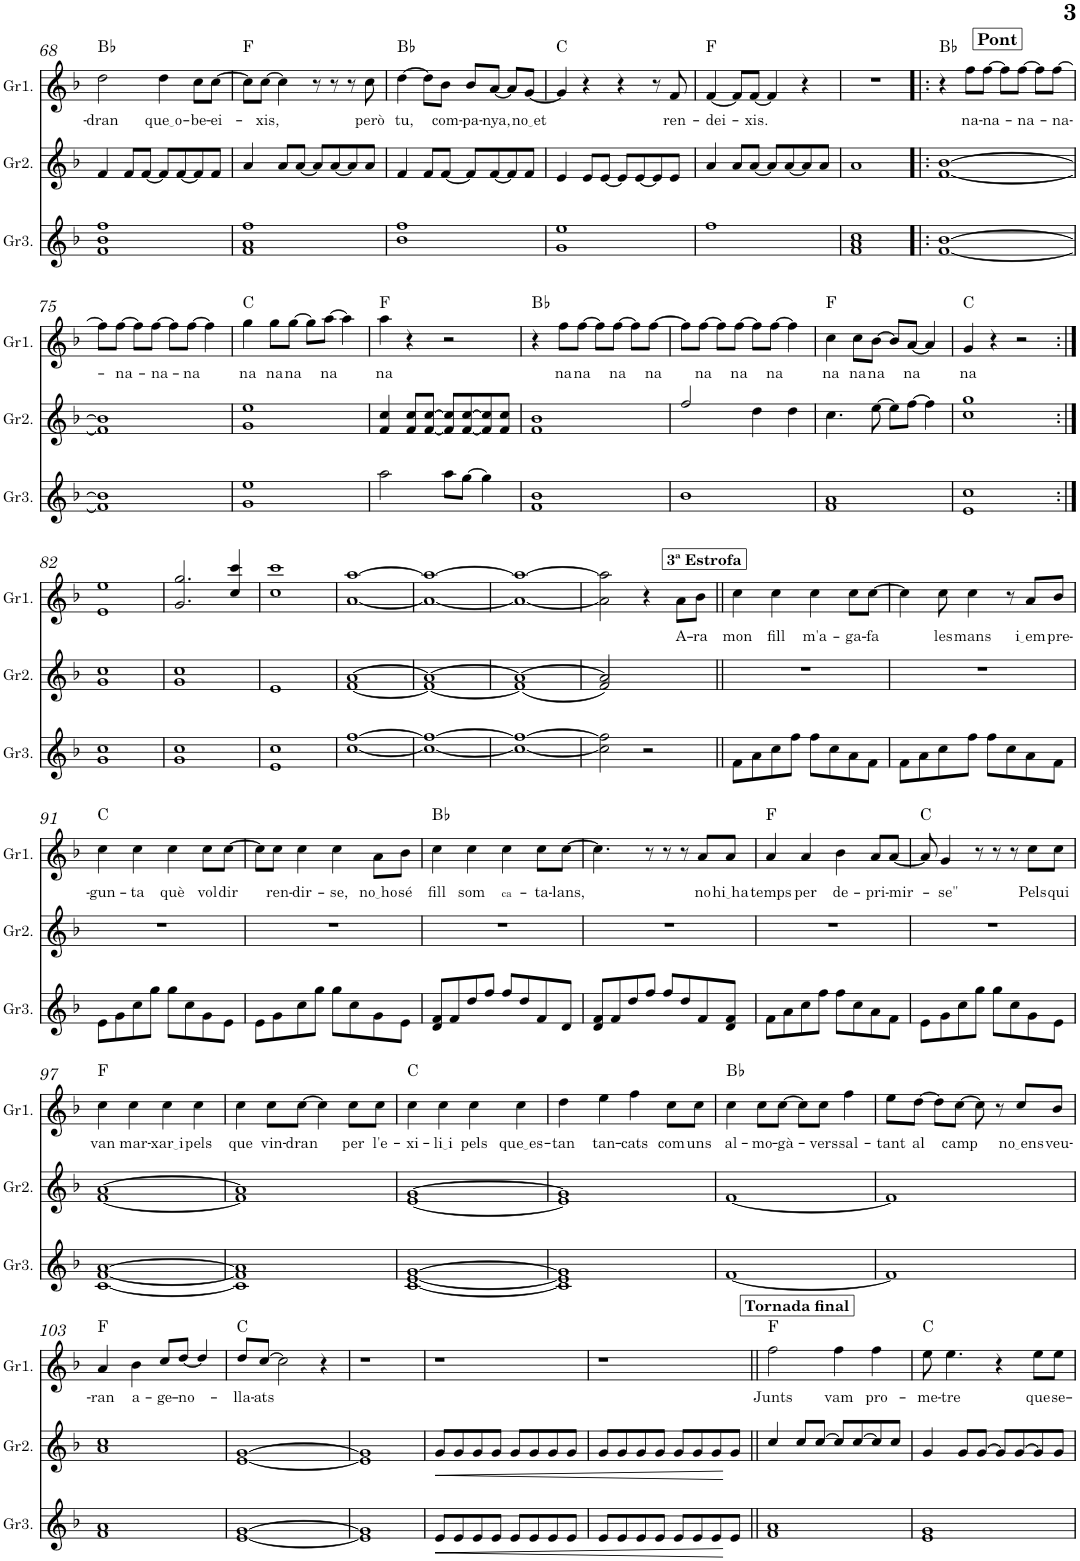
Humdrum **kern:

**kern	**dynam	**kern	**dynam	**kern	**text	**harte
*part3	*part3	*part2	*part2	*part1	*part1	*part1
*staff3	*staff3	*staff2	*staff2	*staff1	*staff1	*
*I"Gralla3	*	*I"Gralla2	*	*I"Gralla1	*	*
*I'Gr3.	*	*I'Gr2.	*	*I'Gr1.	*	*
!!LO:PB:g=z
*clefG2	*	*clefG2	*	*clefG2	*	*
*k[b-]	*	*k[b-]	*	*k[b-]	*	*
*M4/4	*	*M4/4	*	*M4/4	*	*
=68	=68	=68	=68	=68	=68	=68
!	!	!	!	!	!LO:LY:b	!
1f 1b- 1ff	.	4f/	.	2dd\	-dran	Bb:maj
.	.	8f/L	.	.	.	.
.	.	[<8f/J	.	.	.	.
!	!	!	!	!	!LO:LY:b	!
.	.	8f/L]	.	4dd\	que o	.
.	.	[<8f/	.	.	.	.
!	!	!	!	!	!LO:LY:b	!
.	.	8f/]	.	8cc\L	-be-	.
!	!	!	!	!	!LO:LY:b	!
.	.	8f/J	.	[>8cc\J	-ei-	.
=69	=69	=69	=69	=69	=69	=69
1f 1a 1ff	.	4a/	.	8cc\L]	.	F:maj
!	!	!	!	!	!LO:LY:b	!
.	.	.	.	[>8cc\J	-xis,	.
.	.	8a/L	.	4cc\]	.	.
.	.	[8a/J	.	.	.	.
.	.	8a/L]	.	8r	.	.
.	.	[8a/	.	8r	.	.
.	.	8a/]	.	8r	.	.
!	!	!	!	!	!LO:LY:b	!
.	.	8a/J	.	8cc\	però	.
=70	=70	=70	=70	=70	=70	=70
!	!	!	!	!	!LO:LY:b	!
1b- 1ff	.	4f/	.	[>4dd\	tu,	Bb:maj
.	.	8f/L	.	8dd\L]	.	.
!	!	!	!	!	!LO:LY:b	!
.	.	[<8f/J	.	8b-\J	com-	.
!	!	!	!	!	!LO:LY:b	!
.	.	8f/L]	.	8b-/L	-pa-	.
!	!	!	!	!	!LO:LY:b	!
.	.	[<8f/	.	[<8a/J	-nya,	.
.	.	8f/]	.	8a/L]	.	.
!	!	!	!	!	!LO:LY:b	!
.	.	8f/J	.	[<8g/J	no et	.
=71	=71	=71	=71	=71	=71	=71
1g 1ee	.	4e/	.	4g/]	.	C:maj
.	.	8e/L	.	4r	.	.
.	.	[<8e/J	.	.	.	.
.	.	8e/L]	.	4r	.	.
.	.	[8e/	.	.	.	.
.	.	8e/]	.	8r	.	.
!	!	!	!	!	!LO:LY:b	!
.	.	8e/J	.	8f/	ren-	.
=72	=72	=72	=72	=72	=72	=72
!	!	!	!	!	!LO:LY:b	!
1ff	.	4a/	.	[<4f/	-dei-	F:maj
.	.	8a/L	.	8f/L]	.	.
!	!	!	!	!	!LO:LY:b	!
.	.	[8a/J	.	[<8f/J	-xis.	.
.	.	8a/L]	.	4f/]	.	.
.	.	[8a/	.	.	.	.
.	.	8a/]	.	4r	.	.
.	.	8a/J	.	.	.	.
=73	=73	=73	=73	=73	=73	=73
*^	*	*	*	*	*	*
1a 1cc	1f	.	1a	.	1r	.	.
=74!|:	=74!|:	=74!|:	=74!|:	=74!|:	=74!|:	=74!|:	=74!|:
!	!	!	!	!	!LO:TX:a:B:t=Pont	!	!
*v	*v	*	*	*	*	*	*
[<1f [>1b-	.	[<1f [>1b-	.	4r	.	Bb:maj
!	!	!	!	!	!LO:LY:b	!
.	.	.	.	8ff\L	na-	.
!	!	!	!	!	!LO:LY:b	!
.	.	.	.	[>8ff\J	-na-	.
.	.	.	.	8ff\L]	.	.
!	!	!	!	!	!LO:LY:b	!
.	.	.	.	[>8ff\J	-na-	.
.	.	.	.	8ff\L]	.	.
!	!	!	!	!	!LO:LY:b	!
.	.	.	.	[>8ff\J	-na-	.
!!LO:LB:g=z
=75	=75	=75	=75	=75	=75	=75
1f] 1b-]	.	1f] 1b-]	.	8ff\L]	.	.
!	!	!	!	!	!LO:LY:b	!
.	.	.	.	[>8ff\J	-na-	.
.	.	.	.	8ff\L]	.	.
!	!	!	!	!	!LO:LY:b	!
.	.	.	.	[>8ff\J	-na-	.
.	.	.	.	8ff\L]	.	.
!	!	!	!	!	!LO:LY:b	!
.	.	.	.	[>8ff\J	-na	.
.	.	.	.	4ff\]	.	.
=76	=76	=76	=76	=76	=76	=76
!	!	!	!	!	!LO:LY:b	!
1g 1ee	.	1g 1ee	.	4gg\	na	C:maj
!	!	!	!	!	!LO:LY:b	!
.	.	.	.	8gg\L	na	.
!	!	!	!	!	!LO:LY:b	!
.	.	.	.	[>8gg\J	na	.
.	.	.	.	8gg\L]	.	.
!	!	!	!	!	!LO:LY:b	!
.	.	.	.	[>8aa\J	na	.
.	.	.	.	4aa\]	.	.
=77	=77	=77	=77	=77	=77	=77
!	!	!	!	!	!LO:LY:b	!
2aa\	.	4f/ 4cc/	.	4aa\	na	F:maj
.	.	8f/ 8cc/L	.	4r	.	.
.	.	[8f/ [8cc/J	.	.	.	.
8aa\L	.	8f/] 8cc/]L	.	2r	.	.
[8gg\J	.	[8f/ [8cc/	.	.	.	.
4gg\]	.	8f/] 8cc/]	.	.	.	.
.	.	8f/ 8cc/J	.	.	.	.
=78	=78	=78	=78	=78	=78	=78
1f 1b-	.	1f 1b-	.	4r	.	Bb:maj
!	!	!	!	!	!LO:LY:b	!
.	.	.	.	8ff\L	na	.
!	!	!	!	!	!LO:LY:b	!
.	.	.	.	[>8ff\J	na	.
.	.	.	.	8ff\L]	.	.
!	!	!	!	!	!LO:LY:b	!
.	.	.	.	[>8ff\J	na	.
.	.	.	.	8ff\L]	.	.
!	!	!	!	!	!LO:LY:b	!
.	.	.	.	[>8ff\J	na	.
=79	=79	=79	=79	=79	=79	=79
1b-	.	2ff/	.	8ff\L]	.	.
!	!	!	!	!	!LO:LY:b	!
.	.	.	.	[>8ff\J	na	.
.	.	.	.	8ff\L]	.	.
!	!	!	!	!	!LO:LY:b	!
.	.	.	.	[>8ff\J	na	.
.	.	4dd\	.	8ff\L]	.	.
!	!	!	!	!	!LO:LY:b	!
.	.	.	.	[>8ff\J	na	.
.	.	4dd\	.	4ff\]	.	.
=80	=80	=80	=80	=80	=80	=80
*^	*	*	*	*	*	*
!	!	!	!	!	!	!LO:LY:b	!
1a	1f	.	4.cc\	.	4cc\	na	F:maj
!	!	!	!	!	!	!LO:LY:b	!
.	.	.	.	.	8cc\L	na	.
!	!	!	!	!	!	!LO:LY:b	!
.	.	.	[8ee\	.	[>8b-\J	na	.
.	.	.	8ee\L]	.	8b-/L]	.	.
!	!	!	!	!	!	!LO:LY:b	!
.	.	.	[8ff\J	.	[<8a/J	na	.
.	.	.	4ff\]	.	4a/]	.	.
*v	*v	*	*	*	*	*	*
=81	=81	=81	=81	=81	=81	=81
!	!	!	!	!	!LO:LY:b	!
1e 1cc	.	1cc 1gg	.	4g/	na	C:maj
.	.	.	.	4r	.	.
.	.	.	.	2r	.	.
!!LO:LB:g=z
=82:|!	=82:|!	=82:|!	=82:|!	=82:|!	=82:|!	=82:|!
1g 1cc	.	1g 1cc	.	1e 1ee	.	.
=83	=83	=83	=83	=83	=83	=83
*^	*	*^	*	*	*	*
1cc	1g	.	1cc	1g	.	2.g/ 2.gg/	.	.
.	.	.	.	.	.	4cc/ 4ccc/	.	.
*v	*v	*	*	*	*	*	*	*
*	*	*v	*v	*	*	*	*
=84	=84	=84	=84	=84	=84	=84
1e 1cc	.	1e	.	1cc 1ccc	.	.
=85	=85	=85	=85	=85	=85	=85
*	*	*^	*	*	*	*
[<1cc [>1ff	.	[>1a	[<1f	.	[1a [1aa	.	.
=86	=86	=86	=86	=86	=86	=86	=86
1cc_ 1ff_	.	1a_	1f_	.	1a_ 1aa_	.	.
=87	=87	=87	=87	=87	=87	=87	=87
1cc_ 1ff_	.	1a_	(<1f]	.	1a_ 1aa_	.	.
=88	=88	=88	=88	=88	=88	=88	=88
2cc\] 2ff\]	.	2a/]	2f/)	.	2a\] 2aa\]	.	.
2r	.	2ryy	2ryy	.	4r	.	.
!	!	!	!	!	!LO:TX:a:B:t=3ª Estrofa	!	!
!	!	!	!	!	!	!LO:LY:b	!
.	.	.	.	.	8a\L	A-	.
!	!	!	!	!	!	!LO:LY:b	!
.	.	.	.	.	8b-\J	-ra	.
*	*	*v	*v	*	*	*	*
=89||	=89||	=89||	=89||	=89||	=89||	=89||
!	!	!	!	!	!LO:LY:b	!
8f\L	.	1r	.	4cc\	mon	.
8a\	.	.	.	.	.	.
!	!	!	!	!	!LO:LY:b	!
8cc\	.	.	.	4cc\	fill	.
8ff\J	.	.	.	.	.	.
!	!	!	!	!	!LO:LY:b	!
8ff\L	.	.	.	4cc\	m'a-	.
8cc\	.	.	.	.	.	.
!	!	!	!	!	!LO:LY:b	!
8a\	.	.	.	8cc\L	-ga-	.
!	!	!	!	!	!LO:LY:b	!
8f\J	.	.	.	[>8cc\J	-fa	.
=90	=90	=90	=90	=90	=90	=90
8f\L	.	1r	.	4cc\]	.	.
8a\	.	.	.	.	.	.
!	!	!	!	!	!LO:LY:b	!
8cc\	.	.	.	8cc\	les	.
!	!	!	!	!	!LO:LY:b	!
8ff\J	.	.	.	4cc\	mans	.
8ff\L	.	.	.	.	.	.
8cc\	.	.	.	8r	.	.
!	!	!	!	!	!LO:LY:b	!
8a\	.	.	.	8a/L	i em	.
!	!	!	!	!	!LO:LY:b	!
8f\J	.	.	.	8b-/J	pre-	.
!!LO:LB:g=z
=91	=91	=91	=91	=91	=91	=91
!	!	!	!	!	!LO:LY:b	!
8e\L	.	1r	.	4cc\	-gun-	C:maj
8g\	.	.	.	.	.	.
!	!	!	!	!	!LO:LY:b	!
8cc\	.	.	.	4cc\	-ta	.
8gg\J	.	.	.	.	.	.
!	!	!	!	!	!LO:LY:b	!
8gg\L	.	.	.	4cc\	què	.
8cc\	.	.	.	.	.	.
!	!	!	!	!	!LO:LY:b	!
8g\	.	.	.	8cc\L	vol	.
!	!	!	!	!	!LO:LY:b	!
8e\J	.	.	.	[8cc\J	dir	.
=92	=92	=92	=92	=92	=92	=92
8e\L	.	1r	.	8cc\L]	.	.
!	!	!	!	!	!LO:LY:b	!
8g\	.	.	.	8cc\J	ren-	.
!	!	!	!	!	!LO:LY:b	!
8cc\	.	.	.	4cc\	-dir-	.
8gg\J	.	.	.	.	.	.
!	!	!	!	!	!LO:LY:b	!
8gg\L	.	.	.	4cc\	-se,	.
8cc\	.	.	.	.	.	.
!	!	!	!	!	!LO:LY:b	!
8g\	.	.	.	8a\L	no ho	.
!	!	!	!	!	!LO:LY:b	!
8e\J	.	.	.	8b-\J	sé	.
=93	=93	=93	=93	=93	=93	=93
!	!	!	!	!	!LO:LY:b	!
8d/ 8f/L	.	1r	.	4cc\	fill	Bb:maj
8f/	.	.	.	.	.	.
!	!	!	!	!	!LO:LY:b	!
8dd/	.	.	.	4cc\	som	.
8ff/J	.	.	.	.	.	.
!	!	!	!	!	!LO:LY:b	!
8ff/L	.	.	.	4cc\	ca-	.
8dd/	.	.	.	.	.	.
!	!	!	!	!	!LO:LY:b	!
8f/	.	.	.	8cc\L	-ta-	.
!	!	!	!	!	!LO:LY:b	!
8d/J	.	.	.	[8cc\J	-lans,	.
=94	=94	=94	=94	=94	=94	=94
8d/ 8f/L	.	1r	.	4.cc\]	.	.
8f/	.	.	.	.	.	.
8dd/	.	.	.	.	.	.
8ff/J	.	.	.	8r	.	.
8ff/L	.	.	.	8r	.	.
8dd/	.	.	.	8r	.	.
!	!	!	!	!	!LO:LY:b	!
8f/	.	.	.	8a/L	no	.
!	!	!	!	!	!LO:LY:b	!
8d/ 8f/J	.	.	.	8a/J	hi ha	.
=95	=95	=95	=95	=95	=95	=95
!	!	!	!	!	!LO:LY:b	!
8f\L	.	1r	.	4a/	temps	F:maj
8a\	.	.	.	.	.	.
!	!	!	!	!	!LO:LY:b	!
8cc\	.	.	.	4a/	per	.
8ff\J	.	.	.	.	.	.
!	!	!	!	!	!LO:LY:b	!
8ff\L	.	.	.	4b-\	de-	.
8cc\	.	.	.	.	.	.
!	!	!	!	!	!LO:LY:b	!
8a\	.	.	.	8a/L	-pri-	.
!	!	!	!	!	!LO:LY:b	!
8f\J	.	.	.	[<8a/J	-mir-	.
=96	=96	=96	=96	=96	=96	=96
8e\L	.	1r	.	8a/]	.	C:maj
!	!	!	!	!	!LO:LY:b	!
8g\	.	.	.	4g/	-se"	.
8cc\	.	.	.	.	.	.
8gg\J	.	.	.	8r	.	.
8gg\L	.	.	.	8r	.	.
8cc\	.	.	.	8r	.	.
!	!	!	!	!	!LO:LY:b	!
8g\	.	.	.	8cc\L	Pels	.
!	!	!	!	!	!LO:LY:b	!
8e\J	.	.	.	8cc\J	qui	.
!!LO:LB:g=z
=97	=97	=97	=97	=97	=97	=97
*	*	*^	*	*	*	*
!	!	!	!	!	!	!LO:LY:b	!
[1c [1f [1a	.	[>1a	[<1f	.	4cc\	van	F:maj
!	!	!	!	!	!	!LO:LY:b	!
.	.	.	.	.	4cc\	mar-	.
!	!	!	!	!	!	!LO:LY:b	!
.	.	.	.	.	4cc\	xar i	.
!	!	!	!	!	!	!LO:LY:b	!
.	.	.	.	.	4cc\	pels	.
=98	=98	=98	=98	=98	=98	=98	=98
!	!	!	!	!	!	!LO:LY:b	!
1c] 1f] 1a]	.	1a]	1f]	.	4cc\	que	.
!	!	!	!	!	!	!LO:LY:b	!
.	.	.	.	.	8cc\L	vin-	.
!	!	!	!	!	!	!LO:LY:b	!
.	.	.	.	.	[8cc\J	-dran	.
.	.	.	.	.	4cc\]	.	.
!	!	!	!	!	!	!LO:LY:b	!
.	.	.	.	.	8cc\L	per	.
!	!	!	!	!	!	!LO:LY:b	!
.	.	.	.	.	8cc\J	l'e-	.
=99	=99	=99	=99	=99	=99	=99	=99
!	!	!	!	!	!	!LO:LY:b	!
[1c [<1e [1g	.	[>1g	[<1e	.	4cc\	-xi-	C:maj
!	!	!	!	!	!	!LO:LY:b	!
.	.	.	.	.	4cc\	li i	.
!	!	!	!	!	!	!LO:LY:b	!
.	.	.	.	.	4cc\	pels	.
!	!	!	!	!	!	!LO:LY:b	!
.	.	.	.	.	4cc\	que es	.
=100	=100	=100	=100	=100	=100	=100	=100
!	!	!	!	!	!	!LO:LY:b	!
1c] 1e] 1g]	.	1g]	1e]	.	4dd\	-tan	.
!	!	!	!	!	!	!LO:LY:b	!
.	.	.	.	.	4ee\	tan-	.
!	!	!	!	!	!	!LO:LY:b	!
.	.	.	.	.	4ff\	-cats	.
!	!	!	!	!	!	!LO:LY:b	!
.	.	.	.	.	8cc\L	com	.
!	!	!	!	!	!	!LO:LY:b	!
.	.	.	.	.	8cc\J	uns	.
*	*	*v	*v	*	*	*	*
=101	=101	=101	=101	=101	=101	=101
!	!	!	!	!	!LO:LY:b	!
[<1f	.	[<1f	.	4cc\	al-	Bb:maj
!	!	!	!	!	!LO:LY:b	!
.	.	.	.	8cc\L	-mo-	.
!	!	!	!	!	!LO:LY:b	!
.	.	.	.	[8cc\J	-gà-	.
.	.	.	.	8cc\L]	.	.
!	!	!	!	!	!LO:LY:b	!
.	.	.	.	8cc\J	-vers	.
!	!	!	!	!	!LO:LY:b	!
.	.	.	.	4ff\	sal-	.
=102	=102	=102	=102	=102	=102	=102
!	!	!	!	!	!LO:LY:b	!
1f]	.	1f]	.	8ee\L	-tant	.
!	!	!	!	!	!LO:LY:b	!
.	.	.	.	[>8dd\J	al	.
.	.	.	.	8dd\L]	.	.
!	!	!	!	!	!LO:LY:b	!
.	.	.	.	[>8cc\J	camp	.
.	.	.	.	8cc\]	.	.
.	.	.	.	8r	.	.
!	!	!	!	!	!LO:LY:b	!
.	.	.	.	8cc/L	no ens	.
!	!	!	!	!	!LO:LY:b	!
.	.	.	.	8b-/J	veu-	.
!!LO:LB:g=z
=103	=103	=103	=103	=103	=103	=103
*^	*	*^	*	*	*	*
!	!	!	!	!	!	!	!LO:LY:b	!
1a	1f	.	1cc	1a	.	4a/	-ran	F:maj
!	!	!	!	!	!	!	!LO:LY:b	!
.	.	.	.	.	.	4b-\	a-	.
!	!	!	!	!	!	!	!LO:LY:b	!
.	.	.	.	.	.	8cc/L	-ge-	.
!	!	!	!	!	!	!	!LO:LY:b	!
.	.	.	.	.	.	[<8dd/J	-no-	.
.	.	.	.	.	.	4dd/]	.	.
*v	*v	*	*	*	*	*	*	*
*	*	*v	*v	*	*	*	*
=104	=104	=104	=104	=104	=104	=104
!	!	!	!	!	!LO:LY:b	!
[<1e [>1g	.	[<1e [>1g	.	8dd/L	-lla-	C:maj
!	!	!	!	!	!LO:LY:b	!
.	.	.	.	[8cc/J	-ats	.
.	.	.	.	2cc\]	.	.
.	.	.	.	4r	.	.
=105	=105	=105	=105	=105	=105	=105
1e] 1g]	.	1e] 1g]	.	1r	.	.
=106	=106	=106	=106	=106	=106	=106
!	!LO:HP:b	!	!LO:HP:b	!	!	!
8e/L	<	8g/L	<	1r	.	.
8e/	.	8g/	.	.	.	.
8e/	.	8g/	.	.	.	.
8e/J	.	8g/J	.	.	.	.
8e/L	.	8g/L	.	.	.	.
8e/	.	8g/	.	.	.	.
8e/	.	8g/	.	.	.	.
8e/J	.	8g/J	.	.	.	.
=107	=107	=107	=107	=107	=107	=107
8e/L	.	8g/L	.	1r	.	.
8e/	.	8g/	.	.	.	.
8e/	.	8g/	.	.	.	.
8e/J	.	8g/J	.	.	.	.
8e/L	.	8g/L	.	.	.	.
8e/	.	8g/	.	.	.	.
8e/	.	8g/	.	.	.	.
8e/J	[	8g/J	[	.	.	.
=108||	=108||	=108||	=108||	=108||	=108||	=108||
!	!	!	!	!LO:TX:a:B:t=Tornada final	!	!
!	!	!	!	!	!LO:LY:b	!
1f 1a	.	4cc/	.	2ff\	Junts	F:maj
.	.	8cc/L	.	.	.	.
.	.	[>8cc/J	.	.	.	.
!	!	!	!	!	!LO:LY:b	!
.	.	8cc/L]	.	4ff\	vam	.
.	.	[>8cc/	.	.	.	.
!	!	!	!	!	!LO:LY:b	!
.	.	8cc/]	.	4ff\	pro-	.
.	.	8cc/J	.	.	.	.
=109	=109	=109	=109	=109	=109	=109
!	!	!	!	!	!LO:LY:b	!
1e 1g	.	4g/	.	8ee\	-me-	C:maj
!	!	!	!	!	!LO:LY:b	!
.	.	.	.	4.ee\	-tre	.
.	.	8g/L	.	.	.	.
.	.	[>8g/J	.	.	.	.
.	.	8g/L]	.	4r	.	.
.	.	[>8g/	.	.	.	.
!	!	!	!	!	!LO:LY:b	!
.	.	8g/]	.	8ee\L	que	.
!	!	!	!	!	!LO:LY:b	!
.	.	8g/J	.	8ee\J	se-	.
=	=	=	=	=	=	=
*-	*-	*-	*-	*-	*-	*-
